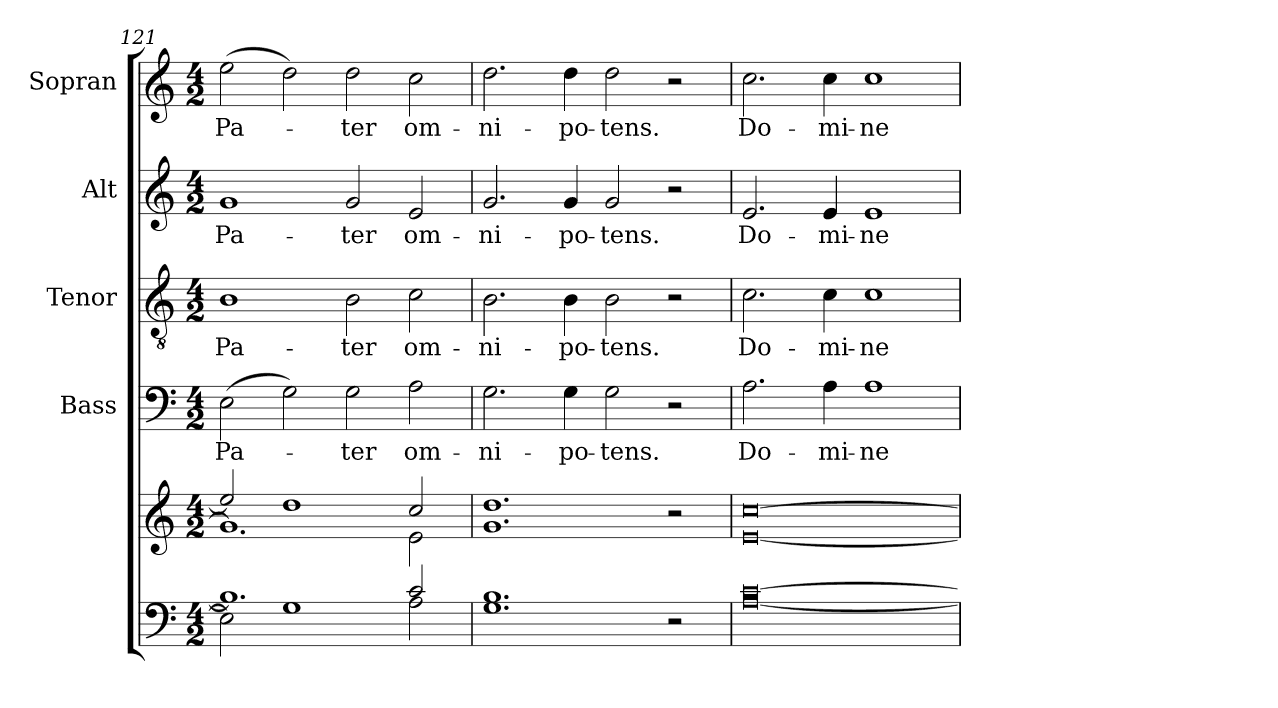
**kern	**kern	**kern	**text	**kern	**text	**kern	**text	**kern	**text
*part5	*part5	*part4	*part4	*part3	*part3	*part2	*part2	*part1	*part1
*staff6	*staff5	*staff4	*staff4	*staff3	*staff3	*staff2	*staff2	*staff1	*staff1
*	*	*I"Bass	*	*I"Tenor	*	*I"Alt	*	*I"Sopran	*
*	*	*I'B.	*	*I'T.	*	*I'A.	*	*I'S.	*
*clefF4	*clefG2	*clefF4	*	*clefGv2	*	*clefG2	*	*clefG2	*
*k[]	*k[]	*k[]	*	*k[]	*	*k[]	*	*k[]	*
*C:	*C:	*C:	*	*C:	*	*C:	*	*C:	*
*M4/2	*M4/2	*M4/2	*	*M4/2	*	*M4/2	*	*M4/2	*
=121	=121	=121	=121	=121	=121	=121	=121	=121	=121
*^	*^	*	*	*	*	*	*	*	*
!	!	!	!	!	!LO:LY:b	!	!LO:LY:b	!	!LO:LY:b	!	!LO:LY:b
1.B]	2E\]	2ee/]	1.g]	(>2E\	Pa-	1B	Pa-	1g	Pa-	(>2ee\	Pa-
.	1G	1dd	.	2G\)	.	.	.	.	.	2dd\)	.
!	!	!	!	!	!LO:LY:b	!	!LO:LY:b	!	!LO:LY:b	!	!LO:LY:b
.	.	.	.	2G\	-ter	2B\	-ter	2g/	-ter	2dd\	-ter
!	!	!	!	!	!LO:LY:b	!	!LO:LY:b	!	!LO:LY:b	!	!LO:LY:b
2c/	2A\	2cc/	2e\	2A\	om-	2c\	om-	2e/	om-	2cc\	om-
=122	=122	=122	=122	=122	=122	=122	=122	=122	=122	=122	=122
!	!	!	!	!	!LO:LY:b	!	!LO:LY:b	!	!LO:LY:b	!	!LO:LY:b
*v	*v	*	*	*	*	*	*	*	*	*	*
*	*v	*v	*	*	*	*	*	*	*	*
1.G 1.B	1.g 1.dd	2.G\	-ni-	2.B\	-ni-	2.g/	-ni-	2.dd\	-ni-
!	!	!	!LO:LY:b	!	!LO:LY:b	!	!LO:LY:b	!	!LO:LY:b
.	.	4G\	-po-	4B\	-po-	4g/	-po-	4dd\	-po-
!	!	!	!LO:LY:b	!	!LO:LY:b	!	!LO:LY:b	!	!LO:LY:b
.	.	2G\	-tens.	2B\	-tens.	2g/	-tens.	2dd\	-tens.
2r	2r	2r	.	2r	.	2r	.	2r	.
=123	=123	=123	=123	=123	=123	=123	=123	=123	=123
*^	*	*	*	*	*	*	*	*	*
!	!	!	!	!LO:LY:b	!	!LO:LY:b	!	!LO:LY:b	!	!LO:LY:b
[>0c	[<0A	[0e [0cc	2.A\	Do-	2.c\	Do-	2.e/	Do-	2.cc\	Do-
!	!	!	!	!LO:LY:b	!	!LO:LY:b	!	!LO:LY:b	!	!LO:LY:b
.	.	.	4A\	-mi-	4c\	-mi-	4e/	-mi-	4cc\	-mi-
!	!	!	!	!LO:LY:b	!	!LO:LY:b	!	!LO:LY:b	!	!LO:LY:b
.	.	.	1A	-ne	1c	-ne	1e	-ne	1cc	-ne
*v	*v	*	*	*	*	*	*	*	*	*
=	=	=	=	=	=	=	=	=	=
*-	*-	*-	*-	*-	*-	*-	*-	*-	*-
